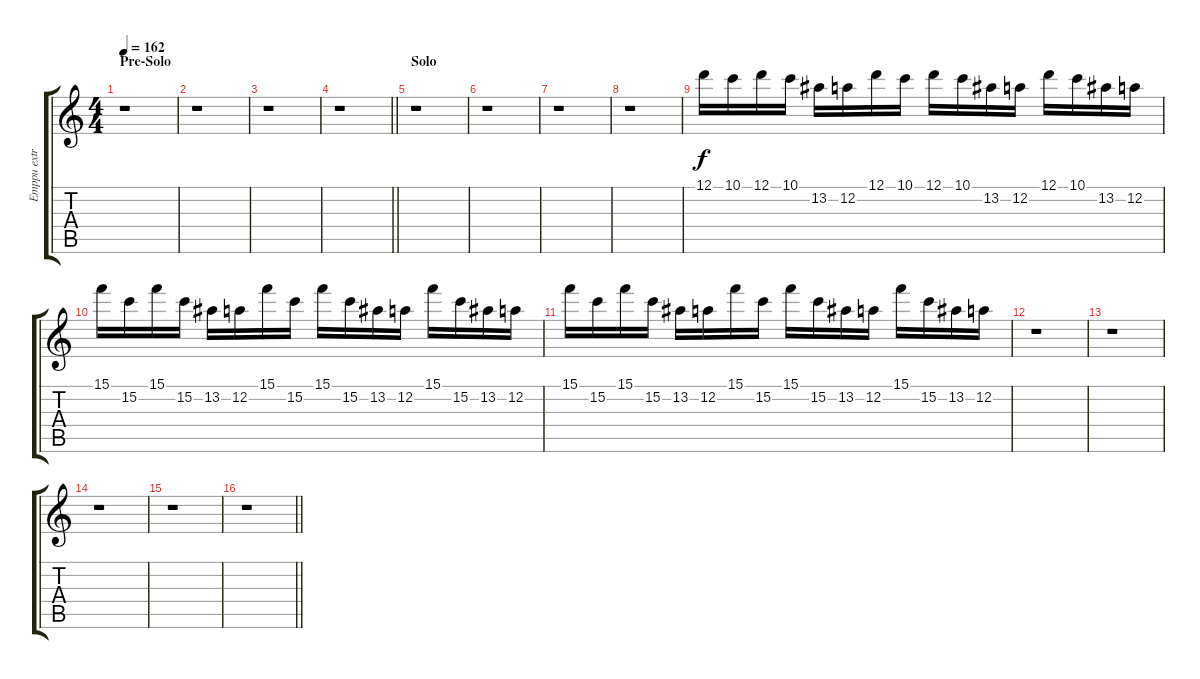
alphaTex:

\track ("Emppu extra solo" "Emppu extr") {instrument distortionguitar}
\staff {score tabs}
\tuning (D4 A3 F3 C3 G2 D2) {hide}
\ts (4 4)
\section ("" "Pre-Solo")
\tempo 162
\clef g2
\ks c
r.1{dy f} |
r.1 |
r.1 |
\barLineRight lightlight
r.1 |
\section ("" "Solo")
r.1 |
r.1 |
r.1 |
r.1 |
12.1.16 10.1.16 12.1.16 10.1.16 13.2.16 12.2.16 12.1.16 10.1.16 12.1.16 10.1.16 13.2.16 12.2.16 12.1.16 10.1.16 13.2.16 12.2.16 |
15.1.16 15.2.16 15.1.16 15.2.16 13.2.16 12.2.16 15.1.16 15.2.16 15.1.16 15.2.16 13.2.16 12.2.16 15.1.16 15.2.16 13.2.16 12.2.16 |
15.1.16 15.2.16 15.1.16 15.2.16 13.2.16 12.2.16 15.1.16 15.2.16 15.1.16 15.2.16 13.2.16 12.2.16 15.1.16 15.2.16 13.2.16 12.2.16 |
r.1 |
r.1 |
r.1 |
r.1 |
\barLineRight lightlight
r.1
